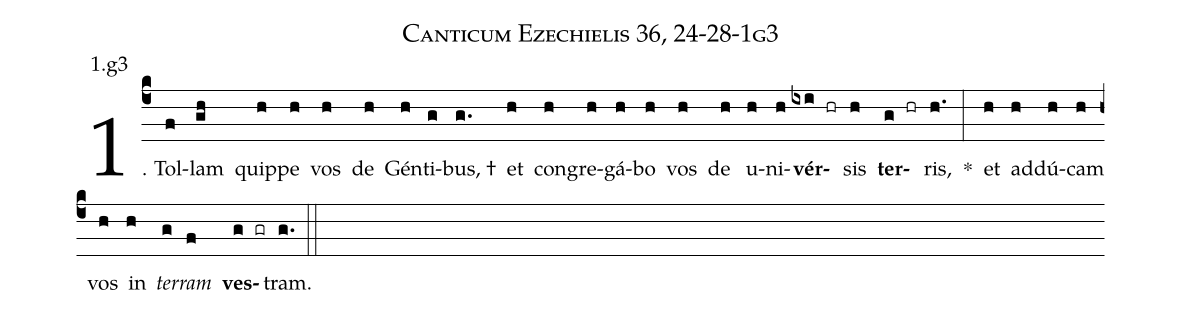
name: Canticum Ezechielis 36, 24-28-1g3;
annotation: 1.g3;
%%
(c4)1. Tol(f)lam(gh) quip(h)pe(h) vos(h) de(h) Gén(h)ti(g)bus, †(g.) et(h) con(h)gre(h)gá(h)bo(h) vos(h) de(h) u(h)ni(h)<b>vér</b>(ixi hr)sis(h) <b>ter</b>(g hr)ris,(h.) *(:) et(h) ad(h)dú(h)cam(h) vos(h) in(h) <i>ter</i>(g)<i>ram</i>(f) <b>ves</b>(g gr)tram.(g.) (::)
